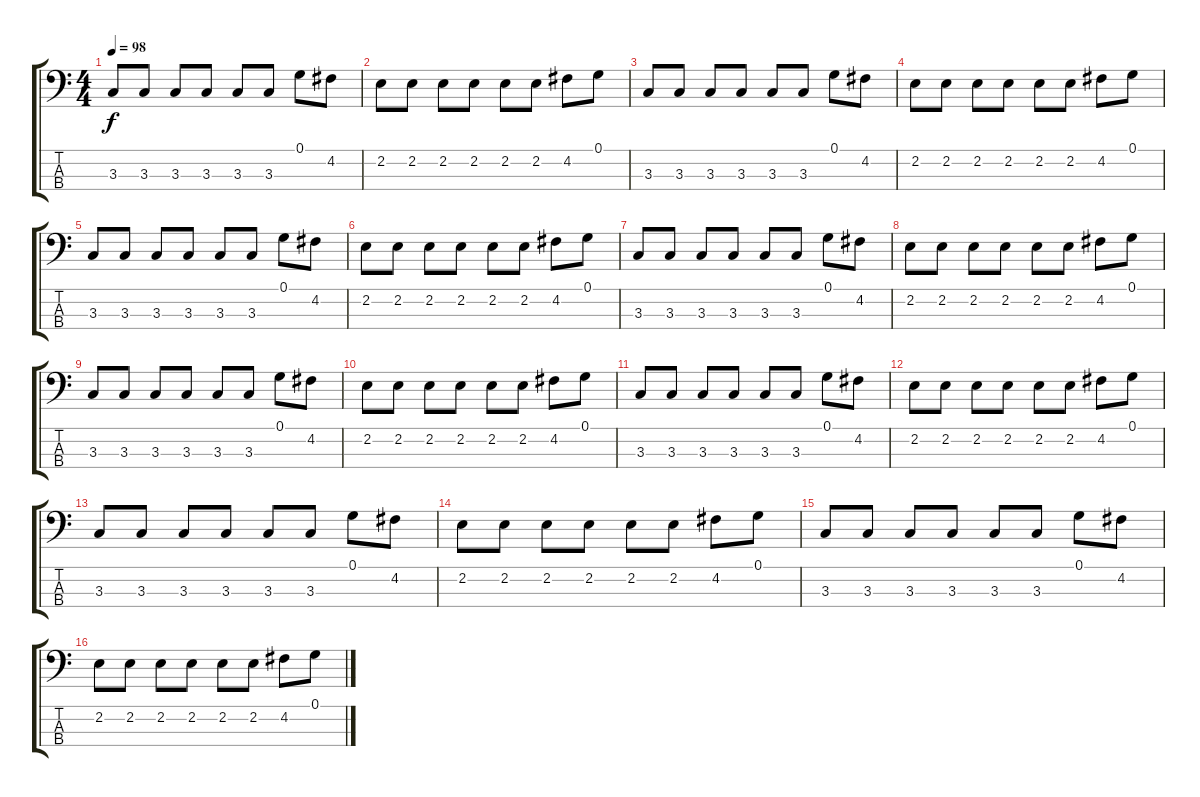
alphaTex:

\track "" {instrument electricbassfinger}
\staff {score tabs}
\tuning (G2 D2 A1 E1) {hide}
\ts (4 4)
\tempo 98
\clef f4
\ks c
3.3.8{dy f} 3.3.8 3.3.8 3.3.8 3.3.8 3.3.8 0.1.8 4.2.8 |
2.2.8 2.2.8 2.2.8 2.2.8 2.2.8 2.2.8 4.2.8 0.1.8 |
3.3.8 3.3.8 3.3.8 3.3.8 3.3.8 3.3.8 0.1.8 4.2.8 |
2.2.8 2.2.8 2.2.8 2.2.8 2.2.8 2.2.8 4.2.8 0.1.8 |
3.3.8 3.3.8 3.3.8 3.3.8 3.3.8 3.3.8 0.1.8 4.2.8 |
2.2.8 2.2.8 2.2.8 2.2.8 2.2.8 2.2.8 4.2.8 0.1.8 |
3.3.8 3.3.8 3.3.8 3.3.8 3.3.8 3.3.8 0.1.8 4.2.8 |
2.2.8 2.2.8 2.2.8 2.2.8 2.2.8 2.2.8 4.2.8 0.1.8 |
3.3.8 3.3.8 3.3.8 3.3.8 3.3.8 3.3.8 0.1.8 4.2.8 |
2.2.8 2.2.8 2.2.8 2.2.8 2.2.8 2.2.8 4.2.8 0.1.8 |
3.3.8 3.3.8 3.3.8 3.3.8 3.3.8 3.3.8 0.1.8 4.2.8 |
2.2.8 2.2.8 2.2.8 2.2.8 2.2.8 2.2.8 4.2.8 0.1.8 |
3.3.8 3.3.8 3.3.8 3.3.8 3.3.8 3.3.8 0.1.8 4.2.8 |
2.2.8 2.2.8 2.2.8 2.2.8 2.2.8 2.2.8 4.2.8 0.1.8 |
3.3.8 3.3.8 3.3.8 3.3.8 3.3.8 3.3.8 0.1.8 4.2.8 |
2.2.8 2.2.8 2.2.8 2.2.8 2.2.8 2.2.8 4.2.8 0.1.8
